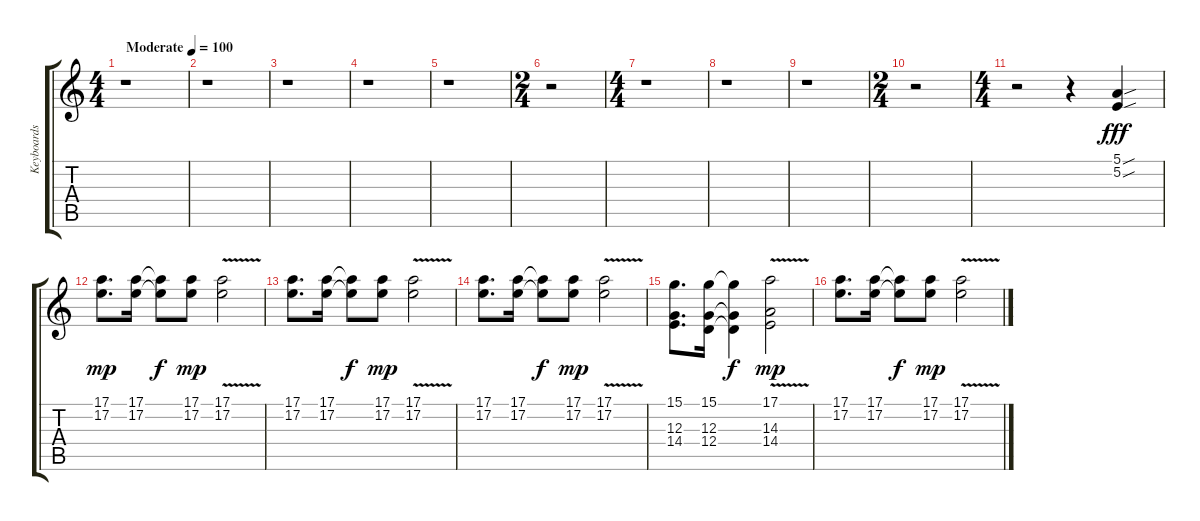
\track ("Keyboards" "Keyboards") {instrument rockorgan}
\staff {score tabs}
\tuning (E4 B3 G3 D3 A2 E2) {hide}
\ts (4 4)
\tempo (100 "Moderate")
\clef g2
\ks aminor
r.1{dy fff instrument rockorgan} |
\ks c
r.1 |
r.1 |
r.1 |
r.1 |
\ts (2 4)
r.2 |
\ts (4 4)
r.1 |
r.1 |
r.1 |
\ts (2 4)
r.2 |
\ts (4 4)
r.2 r.4 (5.1{sou} 5.2{sou}).4 |
(17.1 17.2).8{d dy mp} (17.1 17.2).16 (17.1{t} 17.2{t}).8{dy f} (17.1 17.2).8{dy mp} (17.1 17.2{v}).2 |
(17.1 17.2).8{d} (17.1 17.2).16 (17.1{t} 17.2{t}).8{dy f} (17.1 17.2).8{dy mp} (17.1 17.2{v}).2 |
(17.1 17.2).8{d} (17.1 17.2).16 (17.1{t} 17.2{t}).8{dy f} (17.1 17.2).8{dy mp} (17.1 17.2{v}).2 |
(15.1 12.3 14.4).8{d} (15.1 12.3 12.4).16 (15.1{t} 12.3{t} 12.4{t}).4{dy f} (17.1 14.3{v} 14.4).2{dy mp} |
(17.1 17.2).8{d} (17.1 17.2).16 (17.1{t} 17.2{t}).8{dy f} (17.1 17.2).8{dy mp} (17.1 17.2{v}).2
